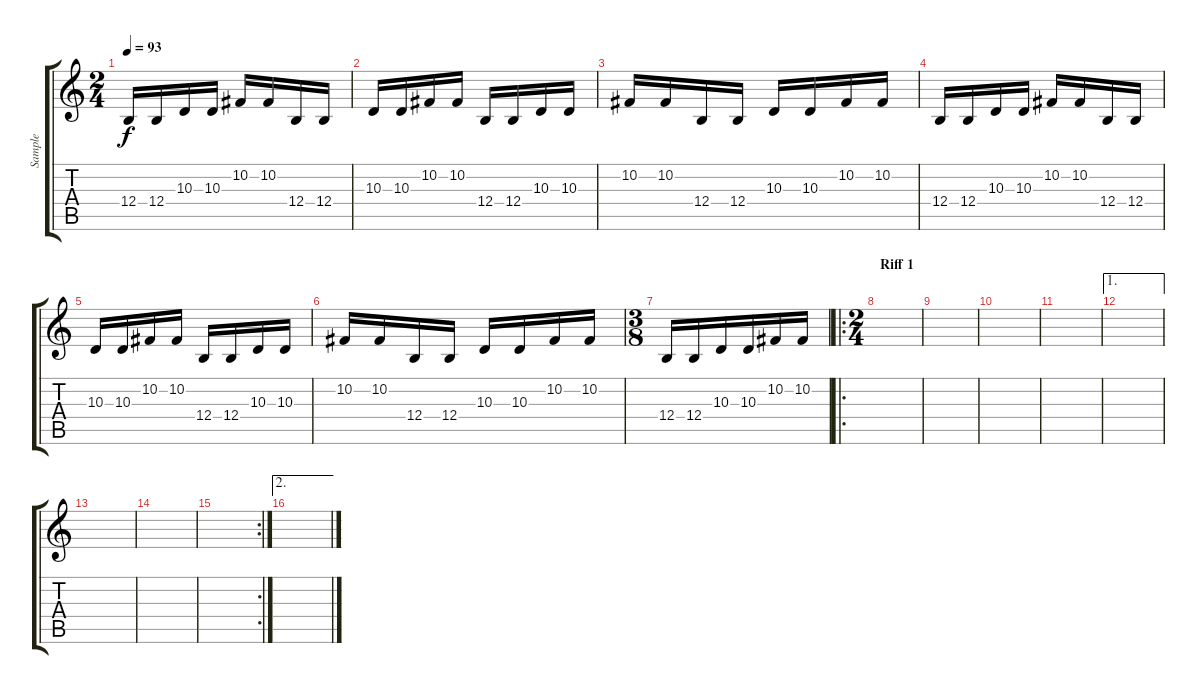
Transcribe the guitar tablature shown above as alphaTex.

\track ("Sample" "Sample") {instrument lead8bassandlead}
\staff {score tabs}
\tuning (Db4 Ab3 E3 B2 Gb2 B1) {hide}
\ts (2 4)
\tempo 93
\clef g2
\ks c
12.4.16{dy f} 12.4.16 10.3.16 10.3.16 10.2.16 10.2.16 12.4.16 12.4.16 |
10.3.16 10.3.16 10.2.16 10.2.16 12.4.16 12.4.16 10.3.16 10.3.16 |
10.2.16 10.2.16 12.4.16 12.4.16 10.3.16 10.3.16 10.2.16 10.2.16 |
12.4.16 12.4.16 10.3.16 10.3.16 10.2.16 10.2.16 12.4.16 12.4.16 |
10.3.16 10.3.16 10.2.16 10.2.16 12.4.16 12.4.16 10.3.16 10.3.16 |
10.2.16 10.2.16 12.4.16 12.4.16 10.3.16 10.3.16 10.2.16 10.2.16 |
\ts (3 8)
12.4.16 12.4.16 10.3.16 10.3.16 10.2.16 10.2.16 |
\ro
\ts (2 4)
\section ("" "Riff 1")
|
|
|
|
\ae 1
|
|
|
\rc 2
|
\ae 2
